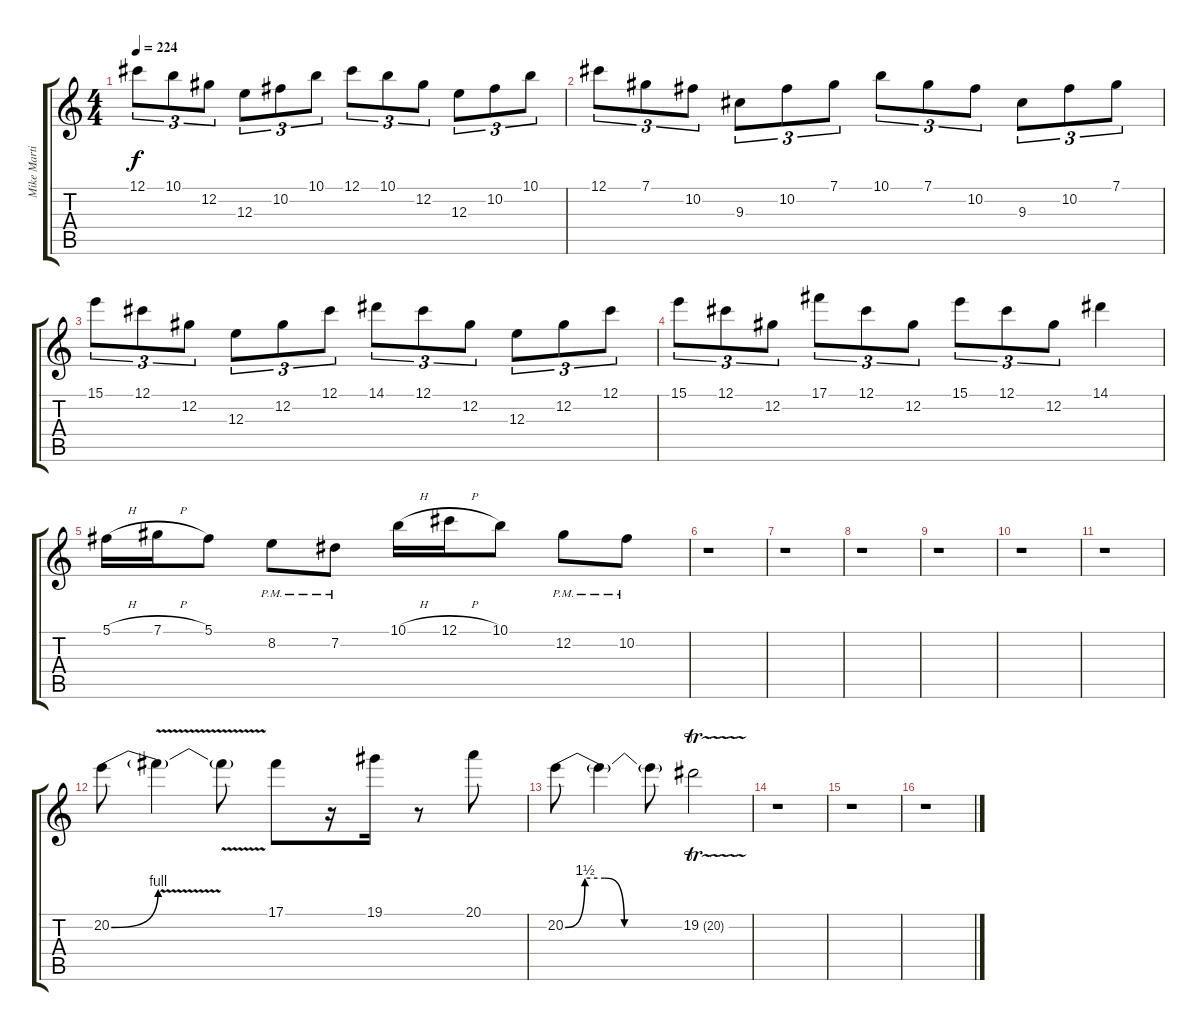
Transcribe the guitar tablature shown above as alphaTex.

\track ("Mike Martin Lead" "Mike Marti") {instrument distortionguitar}
\staff {score tabs}
\tuning (Db4 Ab3 E3 B2 Gb2 Db2) {hide}
\ts (4 4)
\tempo 224
\clef g2
\ks c
12.1.8{tu (3 2) dy f} 10.1.8{tu (3 2)} 12.2.8{tu (3 2)} 12.3.8{tu (3 2)} 10.2.8{tu (3 2)} 10.1.8{tu (3 2)} 12.1.8{tu (3 2)} 10.1.8{tu (3 2)} 12.2.8{tu (3 2)} 12.3.8{tu (3 2)} 10.2.8{tu (3 2)} 10.1.8{tu (3 2)} |
12.1.8{tu (3 2)} 7.1.8{tu (3 2)} 10.2.8{tu (3 2)} 9.3.8{tu (3 2)} 10.2.8{tu (3 2)} 7.1.8{tu (3 2)} 10.1.8{tu (3 2)} 7.1.8{tu (3 2)} 10.2.8{tu (3 2)} 9.3.8{tu (3 2)} 10.2.8{tu (3 2)} 7.1.8{tu (3 2)} |
15.1.8{tu (3 2)} 12.1.8{tu (3 2)} 12.2.8{tu (3 2)} 12.3.8{tu (3 2)} 12.2.8{tu (3 2)} 12.1.8{tu (3 2)} 14.1.8{tu (3 2)} 12.1.8{tu (3 2)} 12.2.8{tu (3 2)} 12.3.8{tu (3 2)} 12.2.8{tu (3 2)} 12.1.8{tu (3 2)} |
15.1.8{tu (3 2)} 12.1.8{tu (3 2)} 12.2.8{tu (3 2)} 17.1.8{tu (3 2)} 12.1.8{tu (3 2)} 12.2.8{tu (3 2)} 15.1.8{tu (3 2)} 12.1.8{tu (3 2)} 12.2.8{tu (3 2)} 14.1.4 |
5.1{h}.16 7.1{h}.16 5.1.8 8.2{pm}.8 7.2{pm}.8 10.1{h}.16 12.1{h}.16 10.1.8 12.2{pm}.8 10.2{pm}.8 |
r.1 |
r.1 |
r.1 |
r.1 |
r.1 |
r.1 |
20.2{be (bend 0 0 60 4)}.8 20.2{v t}.4 20.2{t}.8 17.1.8 r.16 19.1.16 r.8 20.1.8 |
20.2{be (custom 0 0 10 6 20 6 30 0 60 0)}.8 20.2{t}.4 20.2{t}.8 19.2{tr (20 16)}.2 |
r.1 |
r.1 |
r.1
